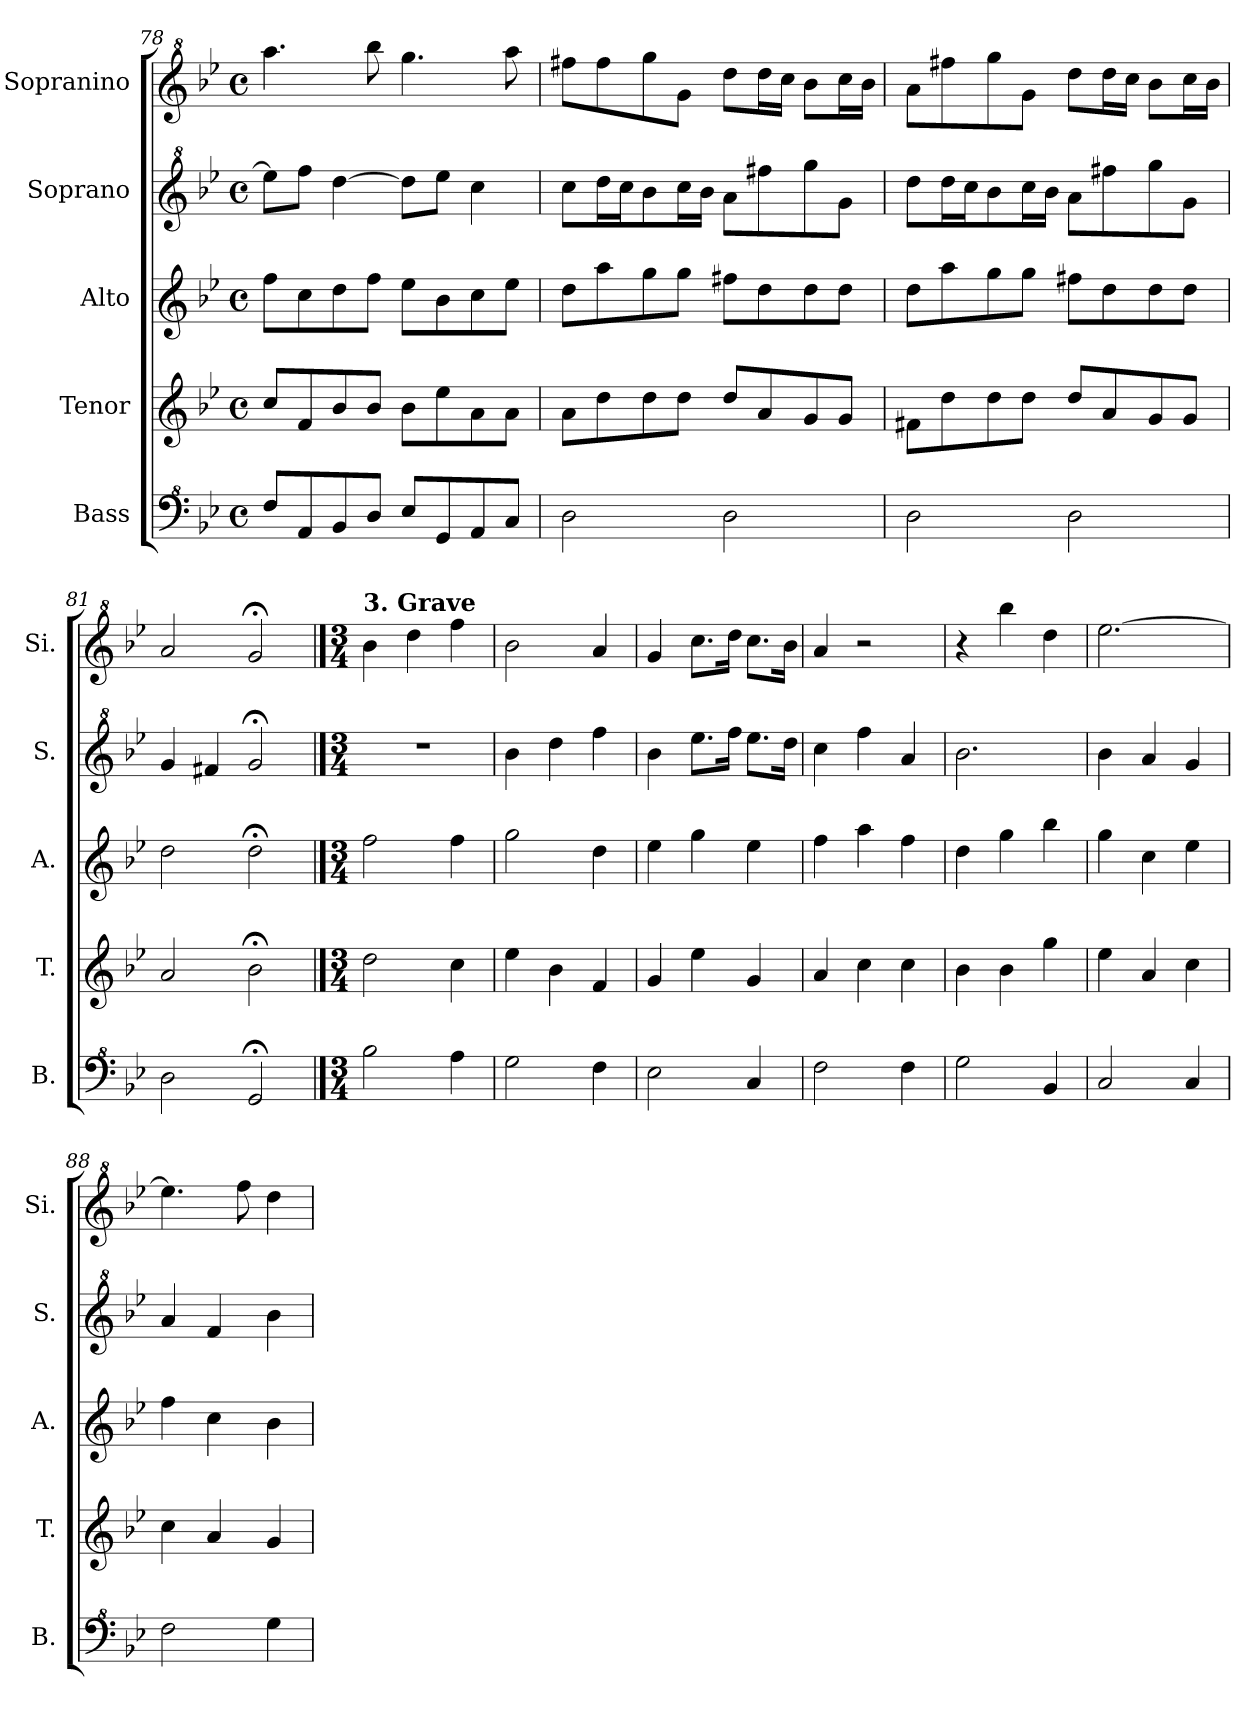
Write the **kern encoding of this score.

**kern	**kern	**kern	**kern	**kern
*part5	*part4	*part3	*part2	*part1
*staff5	*staff4	*staff3	*staff2	*staff1
*I"Bass	*I"Tenor	*I"Alto	*I"Soprano	*I"Sopranino
*I'B.	*I'T.	*I'A.	*I'S.	*I'Si.
*clefF^4	*clefG2	*clefG2	*clefG^2	*clefG^2
*k[b-e-]	*k[b-e-]	*k[b-e-]	*k[b-e-]	*k[b-e-]
*M4/4	*M4/4	*M4/4	*M4/4	*M4/4
*met(c)	*met(c)	*met(c)	*met(c)	*met(c)
=78	=78	=78	=78	=78
8f/L	8cc/L	8ff\L	8eee-\L]	4.aaa\
8A/	8f/	8cc\	8fff\J	.
8B-/	8b-/	8dd\	[4ddd\	.
8d/J	8b-/J	8ff\J	.	8bbb-\
8e-/L	8b-\L	8ee-\L	8ddd\L]	4.ggg\
8G/	8ee-\	8b-\	8eee-\J	.
8A/	8a\	8cc\	4ccc\	.
8c/J	8a\J	8ee-\J	.	8aaa\
=79	=79	=79	=79	=79
2d\	8a\L	8dd\L	8ccc\L	8fff#X\L
.	8dd\	8aa\	16ddd\L	8fff#\
.	.	.	16ccc\J	.
.	8dd\	8gg\	8bb-\	8ggg\
.	8dd\J	8gg\J	16ccc\L	8gg\J
.	.	.	16bb-\JJ	.
2d\	8dd/L	8ff#X\L	8aa\L	8ddd\L
.	8a/	8dd\	8fff#X\	16ddd\L
.	.	.	.	16ccc\JJ
.	8g/	8dd\	8ggg\	8bb-\L
.	8g/J	8dd\J	8gg\J	16ccc\L
.	.	.	.	16bb-\JJ
=80	=80	=80	=80	=80
2d\	8f#X\L	8dd\L	8ddd\L	8aa\L
.	8dd\	8aa\	16ddd\L	8fff#X\
.	.	.	16ccc\J	.
.	8dd\	8gg\	8bb-\	8ggg\
.	8dd\J	8gg\J	16ccc\L	8gg\J
.	.	.	16bb-\JJ	.
2d\	8dd/L	8ff#X\L	8aa\L	8ddd\L
.	8a/	8dd\	8fff#X\	16ddd\L
.	.	.	.	16ccc\JJ
.	8g/	8dd\	8ggg\	8bb-\L
.	8g/J	8dd\J	8gg\J	16ccc\L
.	.	.	.	16bb-\JJ
=81	=81	=81	=81	=81
2d\	2a/	2dd\	4gg/	2aa/
.	.	.	4ff#X/	.
2G;</	2b-;<\	2dd;<\	2gg;</	2gg;</
!!LO:LB:g=z
==82	==82	==82	==82	==82
*M3/4	*M3/4	*M3/4	*M3/4	*M3/4
*	*	*	*	*MM50
!	!	!	!	!LO:TX:a:B:t=3. Grave
2b-\	2dd\	2ff\	2.r	4bb-\
.	.	.	.	4ddd\
4a\	4cc\	4ff\	.	4fff\
=83	=83	=83	=83	=83
2g\	4ee-\	2gg\	4bb-\	2bb-\
.	4b-\	.	4ddd\	.
4f\	4f/	4dd\	4fff\	4aa/
=84	=84	=84	=84	=84
2e-\	4g/	4ee-\	4bb-\	4gg/
.	4ee-\	4gg\	8.eee-\L	8.ccc\L
.	.	.	16fff\Jk	16ddd\Jk
4c/	4g/	4ee-\	8.eee-\L	8.ccc\L
.	.	.	16ddd\Jk	16bb-\Jk
=85	=85	=85	=85	=85
2f\	4a/	4ff\	4ccc\	4aa/
.	4cc\	4aa\	4fff\	2r
4f\	4cc\	4ff\	4aa/	.
=86	=86	=86	=86	=86
2g\	4b-\	4dd\	2.bb-\	4r
.	4b-\	4gg\	.	4bbb-\
4B-/	4gg\	4bb-\	.	4ddd\
=87	=87	=87	=87	=87
2c/	4ee-\	4gg\	4bb-\	[2.eee-\
.	4a/	4cc\	4aa/	.
4c/	4cc\	4ee-\	4gg/	.
=88	=88	=88	=88	=88
2f\	4cc\	4ff\	4aa/	4.eee-\]
.	4a/	4cc\	4ff/	.
.	.	.	.	8fff\
4g\	4g/	4b-\	4bb-\	4ddd\
=	=	=	=	=
*-	*-	*-	*-	*-
